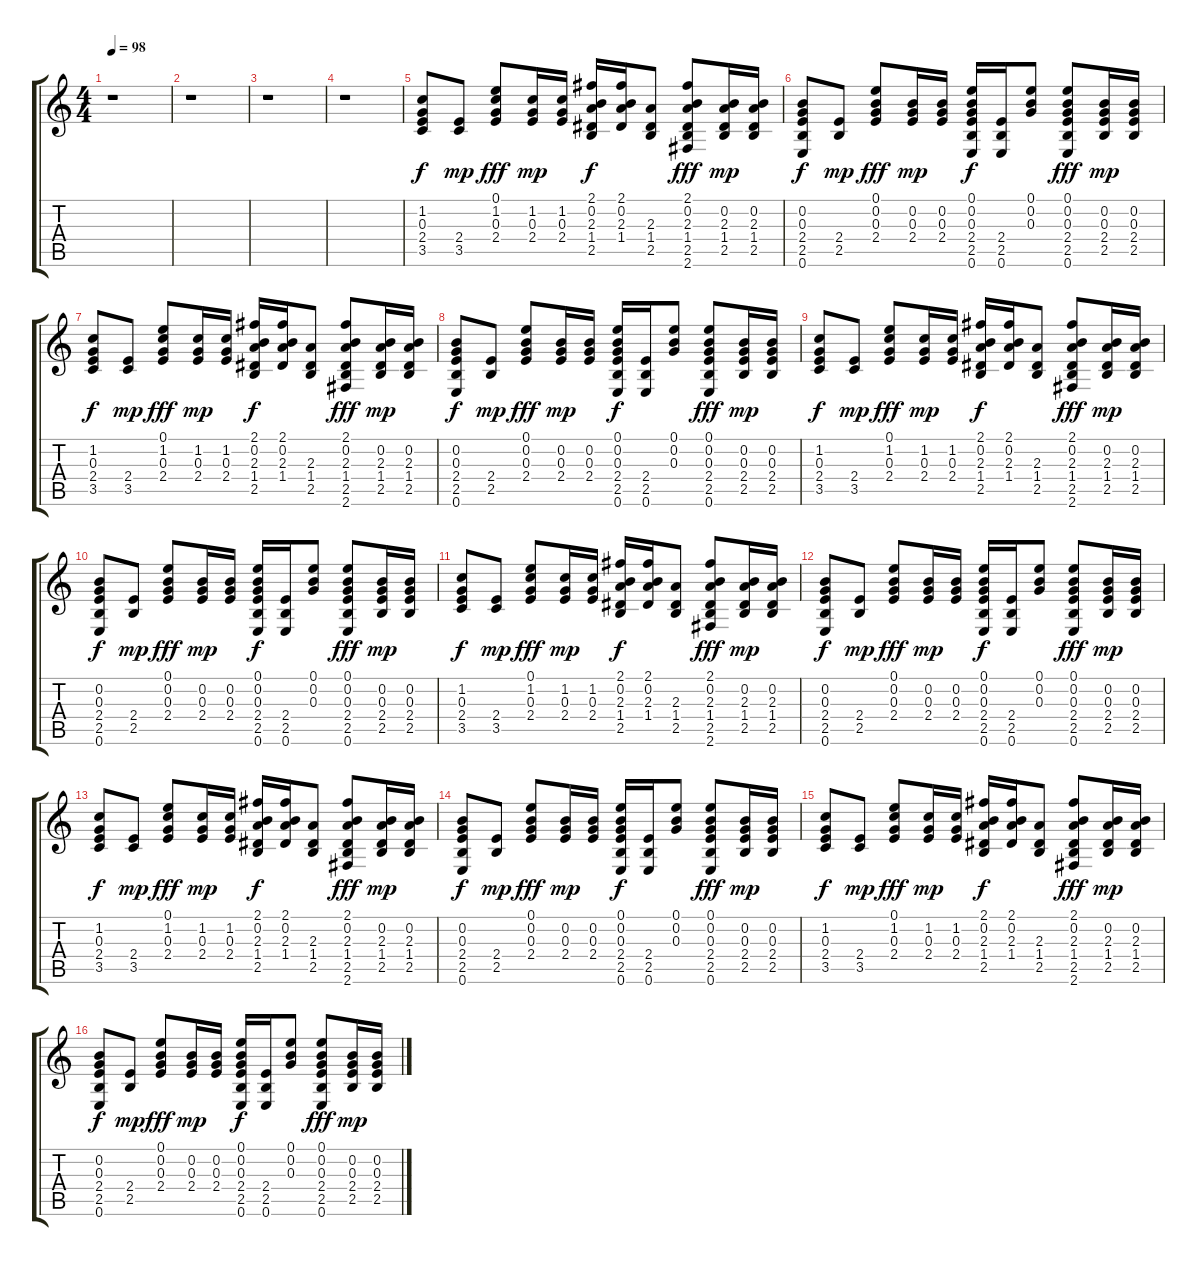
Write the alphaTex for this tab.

\track "" {instrument acousticguitarsteel}
\staff {score tabs}
\tuning (E4 B3 G3 D3 A2 E2) {hide}
\ts (4 4)
\tempo 98
\clef g2
\ks c
r.1{dy f} |
r.1 |
r.1 |
r.1 |
(1.2 0.3 2.4 3.5).8 (2.4 3.5).8{dy mp} (0.1 1.2 0.3 2.4).8{dy fff} (1.2 0.3 2.4).16{dy mp} (1.2 0.3 2.4).16 (2.1 0.2 2.3 1.4 2.5).16{dy f} (2.1 0.2 2.3 1.4).16 (2.3 1.4 2.5).8 (2.1 0.2 2.3 1.4 2.5 2.6).8{dy fff} (0.2 2.3 1.4 2.5).16{dy mp} (0.2 2.3 1.4 2.5).16 |
(0.2 0.3 2.4 2.5 0.6).8{dy f} (2.4 2.5).8{dy mp} (0.1 0.2 0.3 2.4).8{dy fff} (0.2 0.3 2.4).16{dy mp} (0.2 0.3 2.4).16 (0.1 0.2 0.3 2.4 2.5 0.6).16{dy f} (2.4 2.5 0.6).16 (0.1 0.2 0.3).8 (0.1 0.2 0.3 2.4 2.5 0.6).8{dy fff} (0.2 0.3 2.4 2.5).16{dy mp} (0.2 0.3 2.4 2.5).16 |
(1.2 0.3 2.4 3.5).8{dy f} (2.4 3.5).8{dy mp} (0.1 1.2 0.3 2.4).8{dy fff} (1.2 0.3 2.4).16{dy mp} (1.2 0.3 2.4).16 (2.1 0.2 2.3 1.4 2.5).16{dy f} (2.1 0.2 2.3 1.4).16 (2.3 1.4 2.5).8 (2.1 0.2 2.3 1.4 2.5 2.6).8{dy fff} (0.2 2.3 1.4 2.5).16{dy mp} (0.2 2.3 1.4 2.5).16 |
(0.2 0.3 2.4 2.5 0.6).8{dy f} (2.4 2.5).8{dy mp} (0.1 0.2 0.3 2.4).8{dy fff} (0.2 0.3 2.4).16{dy mp} (0.2 0.3 2.4).16 (0.1 0.2 0.3 2.4 2.5 0.6).16{dy f} (2.4 2.5 0.6).16 (0.1 0.2 0.3).8 (0.1 0.2 0.3 2.4 2.5 0.6).8{dy fff} (0.2 0.3 2.4 2.5).16{dy mp} (0.2 0.3 2.4 2.5).16 |
(1.2 0.3 2.4 3.5).8{dy f} (2.4 3.5).8{dy mp} (0.1 1.2 0.3 2.4).8{dy fff} (1.2 0.3 2.4).16{dy mp} (1.2 0.3 2.4).16 (2.1 0.2 2.3 1.4 2.5).16{dy f} (2.1 0.2 2.3 1.4).16 (2.3 1.4 2.5).8 (2.1 0.2 2.3 1.4 2.5 2.6).8{dy fff} (0.2 2.3 1.4 2.5).16{dy mp} (0.2 2.3 1.4 2.5).16 |
(0.2 0.3 2.4 2.5 0.6).8{dy f} (2.4 2.5).8{dy mp} (0.1 0.2 0.3 2.4).8{dy fff} (0.2 0.3 2.4).16{dy mp} (0.2 0.3 2.4).16 (0.1 0.2 0.3 2.4 2.5 0.6).16{dy f} (2.4 2.5 0.6).16 (0.1 0.2 0.3).8 (0.1 0.2 0.3 2.4 2.5 0.6).8{dy fff} (0.2 0.3 2.4 2.5).16{dy mp} (0.2 0.3 2.4 2.5).16 |
(1.2 0.3 2.4 3.5).8{dy f} (2.4 3.5).8{dy mp} (0.1 1.2 0.3 2.4).8{dy fff} (1.2 0.3 2.4).16{dy mp} (1.2 0.3 2.4).16 (2.1 0.2 2.3 1.4 2.5).16{dy f} (2.1 0.2 2.3 1.4).16 (2.3 1.4 2.5).8 (2.1 0.2 2.3 1.4 2.5 2.6).8{dy fff} (0.2 2.3 1.4 2.5).16{dy mp} (0.2 2.3 1.4 2.5).16 |
(0.2 0.3 2.4 2.5 0.6).8{dy f} (2.4 2.5).8{dy mp} (0.1 0.2 0.3 2.4).8{dy fff} (0.2 0.3 2.4).16{dy mp} (0.2 0.3 2.4).16 (0.1 0.2 0.3 2.4 2.5 0.6).16{dy f} (2.4 2.5 0.6).16 (0.1 0.2 0.3).8 (0.1 0.2 0.3 2.4 2.5 0.6).8{dy fff} (0.2 0.3 2.4 2.5).16{dy mp} (0.2 0.3 2.4 2.5).16 |
(1.2 0.3 2.4 3.5).8{dy f} (2.4 3.5).8{dy mp} (0.1 1.2 0.3 2.4).8{dy fff} (1.2 0.3 2.4).16{dy mp} (1.2 0.3 2.4).16 (2.1 0.2 2.3 1.4 2.5).16{dy f} (2.1 0.2 2.3 1.4).16 (2.3 1.4 2.5).8 (2.1 0.2 2.3 1.4 2.5 2.6).8{dy fff} (0.2 2.3 1.4 2.5).16{dy mp} (0.2 2.3 1.4 2.5).16 |
(0.2 0.3 2.4 2.5 0.6).8{dy f} (2.4 2.5).8{dy mp} (0.1 0.2 0.3 2.4).8{dy fff} (0.2 0.3 2.4).16{dy mp} (0.2 0.3 2.4).16 (0.1 0.2 0.3 2.4 2.5 0.6).16{dy f} (2.4 2.5 0.6).16 (0.1 0.2 0.3).8 (0.1 0.2 0.3 2.4 2.5 0.6).8{dy fff} (0.2 0.3 2.4 2.5).16{dy mp} (0.2 0.3 2.4 2.5).16 |
(1.2 0.3 2.4 3.5).8{dy f} (2.4 3.5).8{dy mp} (0.1 1.2 0.3 2.4).8{dy fff} (1.2 0.3 2.4).16{dy mp} (1.2 0.3 2.4).16 (2.1 0.2 2.3 1.4 2.5).16{dy f} (2.1 0.2 2.3 1.4).16 (2.3 1.4 2.5).8 (2.1 0.2 2.3 1.4 2.5 2.6).8{dy fff} (0.2 2.3 1.4 2.5).16{dy mp} (0.2 2.3 1.4 2.5).16 |
(0.2 0.3 2.4 2.5 0.6).8{dy f} (2.4 2.5).8{dy mp} (0.1 0.2 0.3 2.4).8{dy fff} (0.2 0.3 2.4).16{dy mp} (0.2 0.3 2.4).16 (0.1 0.2 0.3 2.4 2.5 0.6).16{dy f} (2.4 2.5 0.6).16 (0.1 0.2 0.3).8 (0.1 0.2 0.3 2.4 2.5 0.6).8{dy fff} (0.2 0.3 2.4 2.5).16{dy mp} (0.2 0.3 2.4 2.5).16
